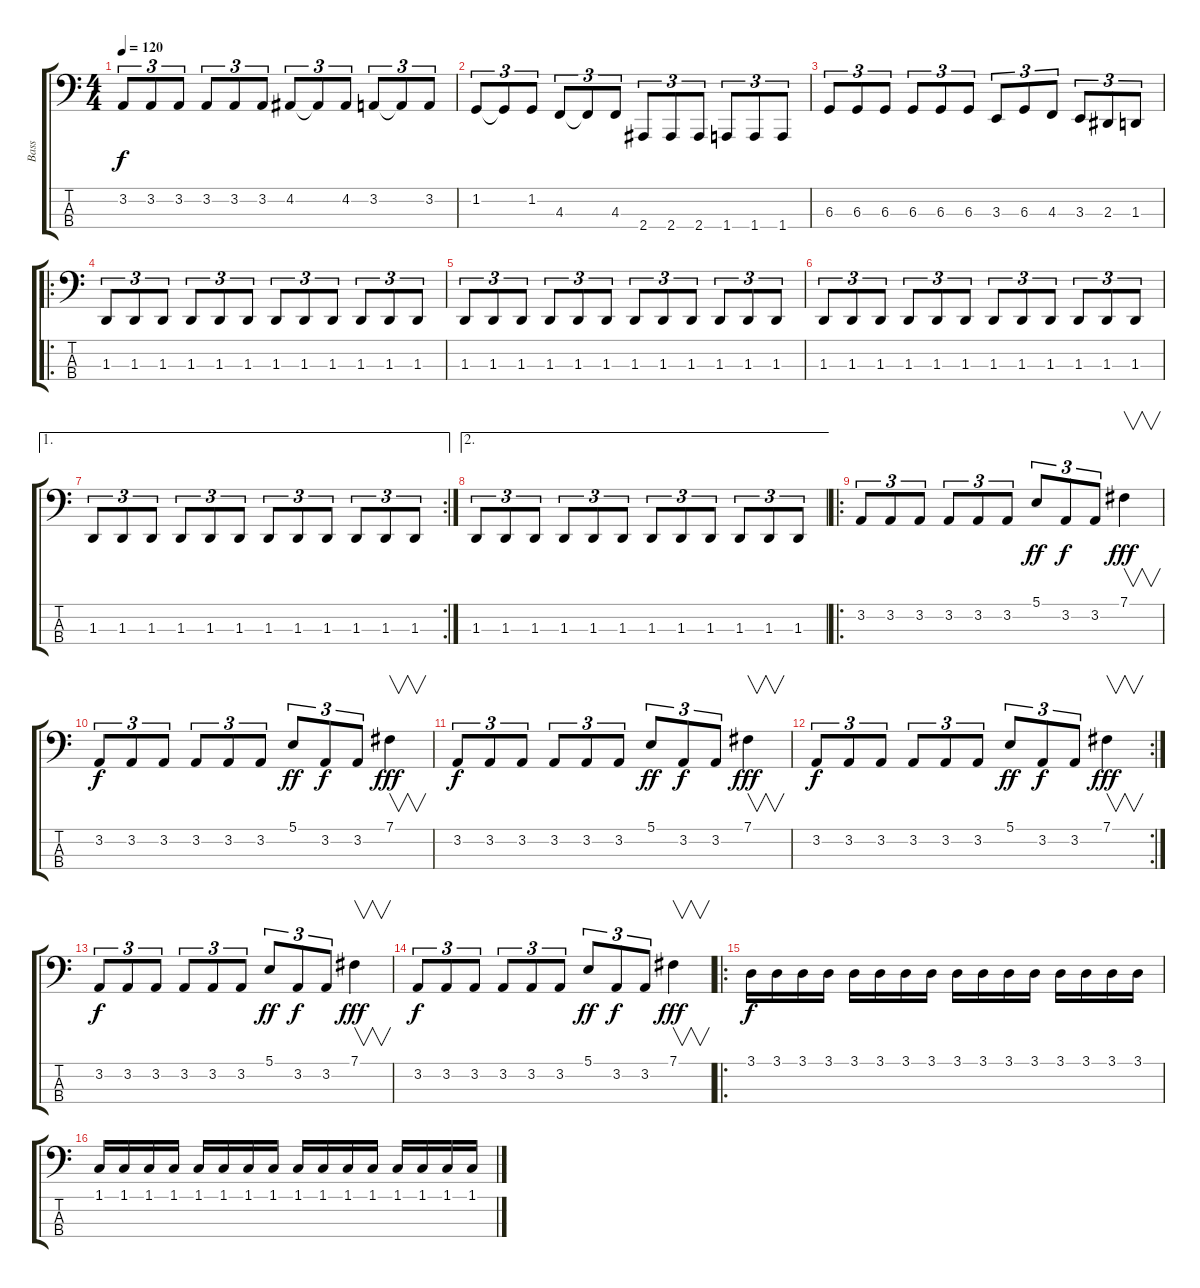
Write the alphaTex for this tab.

\track ("Bass" "Bass") {instrument electricbassfinger}
\staff {score tabs}
\tuning (B1 Gb1 Db1 Ab0) {hide}
\ts (4 4)
\tempo 120
\clef f4
\ks c
3.2.8{tu (3 2) dy f} 3.2.8{tu (3 2)} 3.2.8{tu (3 2)} 3.2.8{tu (3 2)} 3.2.8{tu (3 2)} 3.2.8{tu (3 2)} 4.2.8{tu (3 2)} 4.2{t}.8{tu (3 2)} 4.2.8{tu (3 2)} 3.2.8{tu (3 2)} 3.2{t}.8{tu (3 2)} 3.2.8{tu (3 2)} |
1.2.8{tu (3 2)} 1.2{t}.8{tu (3 2)} 1.2.8{tu (3 2)} 4.3.8{tu (3 2)} 4.3{t}.8{tu (3 2)} 4.3.8{tu (3 2)} 2.4.8{tu (3 2)} 2.4.8{tu (3 2)} 2.4.8{tu (3 2)} 1.4.8{tu (3 2)} 1.4.8{tu (3 2)} 1.4.8{tu (3 2)} |
6.3.8{tu (3 2)} 6.3.8{tu (3 2)} 6.3.8{tu (3 2)} 6.3.8{tu (3 2)} 6.3.8{tu (3 2)} 6.3.8{tu (3 2)} 3.3.8{tu (3 2)} 6.3.8{tu (3 2)} 4.3.8{tu (3 2)} 3.3.8{tu (3 2)} 2.3.8{tu (3 2)} 1.3.8{tu (3 2)} |
\ro
1.3.8{tu (3 2)} 1.3.8{tu (3 2)} 1.3.8{tu (3 2)} 1.3.8{tu (3 2)} 1.3.8{tu (3 2)} 1.3.8{tu (3 2)} 1.3.8{tu (3 2)} 1.3.8{tu (3 2)} 1.3.8{tu (3 2)} 1.3.8{tu (3 2)} 1.3.8{tu (3 2)} 1.3.8{tu (3 2)} |
1.3.8{tu (3 2)} 1.3.8{tu (3 2)} 1.3.8{tu (3 2)} 1.3.8{tu (3 2)} 1.3.8{tu (3 2)} 1.3.8{tu (3 2)} 1.3.8{tu (3 2)} 1.3.8{tu (3 2)} 1.3.8{tu (3 2)} 1.3.8{tu (3 2)} 1.3.8{tu (3 2)} 1.3.8{tu (3 2)} |
1.3.8{tu (3 2)} 1.3.8{tu (3 2)} 1.3.8{tu (3 2)} 1.3.8{tu (3 2)} 1.3.8{tu (3 2)} 1.3.8{tu (3 2)} 1.3.8{tu (3 2)} 1.3.8{tu (3 2)} 1.3.8{tu (3 2)} 1.3.8{tu (3 2)} 1.3.8{tu (3 2)} 1.3.8{tu (3 2)} |
\ae 1
\rc 2
1.3.8{tu (3 2)} 1.3.8{tu (3 2)} 1.3.8{tu (3 2)} 1.3.8{tu (3 2)} 1.3.8{tu (3 2)} 1.3.8{tu (3 2)} 1.3.8{tu (3 2)} 1.3.8{tu (3 2)} 1.3.8{tu (3 2)} 1.3.8{tu (3 2)} 1.3.8{tu (3 2)} 1.3.8{tu (3 2)} |
\ae 2
1.3.8{tu (3 2)} 1.3.8{tu (3 2)} 1.3.8{tu (3 2)} 1.3.8{tu (3 2)} 1.3.8{tu (3 2)} 1.3.8{tu (3 2)} 1.3.8{tu (3 2)} 1.3.8{tu (3 2)} 1.3.8{tu (3 2)} 1.3.8{tu (3 2)} 1.3.8{tu (3 2)} 1.3.8{tu (3 2)} |
\ro
3.2.8{tu (3 2)} 3.2.8{tu (3 2)} 3.2.8{tu (3 2)} 3.2.8{tu (3 2)} 3.2.8{tu (3 2)} 3.2.8{tu (3 2)} 5.1.8{tu (3 2) dy ff} 3.2.8{tu (3 2) dy f} 3.2.8{tu (3 2)} 7.1.4{v dy fff} |
3.2.8{tu (3 2) dy f} 3.2.8{tu (3 2)} 3.2.8{tu (3 2)} 3.2.8{tu (3 2)} 3.2.8{tu (3 2)} 3.2.8{tu (3 2)} 5.1.8{tu (3 2) dy ff} 3.2.8{tu (3 2) dy f} 3.2.8{tu (3 2)} 7.1.4{v dy fff} |
3.2.8{tu (3 2) dy f} 3.2.8{tu (3 2)} 3.2.8{tu (3 2)} 3.2.8{tu (3 2)} 3.2.8{tu (3 2)} 3.2.8{tu (3 2)} 5.1.8{tu (3 2) dy ff} 3.2.8{tu (3 2) dy f} 3.2.8{tu (3 2)} 7.1.4{v dy fff} |
\rc 2
3.2.8{tu (3 2) dy f} 3.2.8{tu (3 2)} 3.2.8{tu (3 2)} 3.2.8{tu (3 2)} 3.2.8{tu (3 2)} 3.2.8{tu (3 2)} 5.1.8{tu (3 2) dy ff} 3.2.8{tu (3 2) dy f} 3.2.8{tu (3 2)} 7.1.4{v dy fff} |
3.2.8{tu (3 2) dy f} 3.2.8{tu (3 2)} 3.2.8{tu (3 2)} 3.2.8{tu (3 2)} 3.2.8{tu (3 2)} 3.2.8{tu (3 2)} 5.1.8{tu (3 2) dy ff} 3.2.8{tu (3 2) dy f} 3.2.8{tu (3 2)} 7.1.4{v dy fff} |
3.2.8{tu (3 2) dy f} 3.2.8{tu (3 2)} 3.2.8{tu (3 2)} 3.2.8{tu (3 2)} 3.2.8{tu (3 2)} 3.2.8{tu (3 2)} 5.1.8{tu (3 2) dy ff} 3.2.8{tu (3 2) dy f} 3.2.8{tu (3 2)} 7.1.4{v dy fff} |
\ro
3.1.16{dy f} 3.1.16 3.1.16 3.1.16 3.1.16 3.1.16 3.1.16 3.1.16 3.1.16 3.1.16 3.1.16 3.1.16 3.1.16 3.1.16 3.1.16 3.1.16 |
1.1.16 1.1.16 1.1.16 1.1.16 1.1.16 1.1.16 1.1.16 1.1.16 1.1.16 1.1.16 1.1.16 1.1.16 1.1.16 1.1.16 1.1.16 1.1.16
